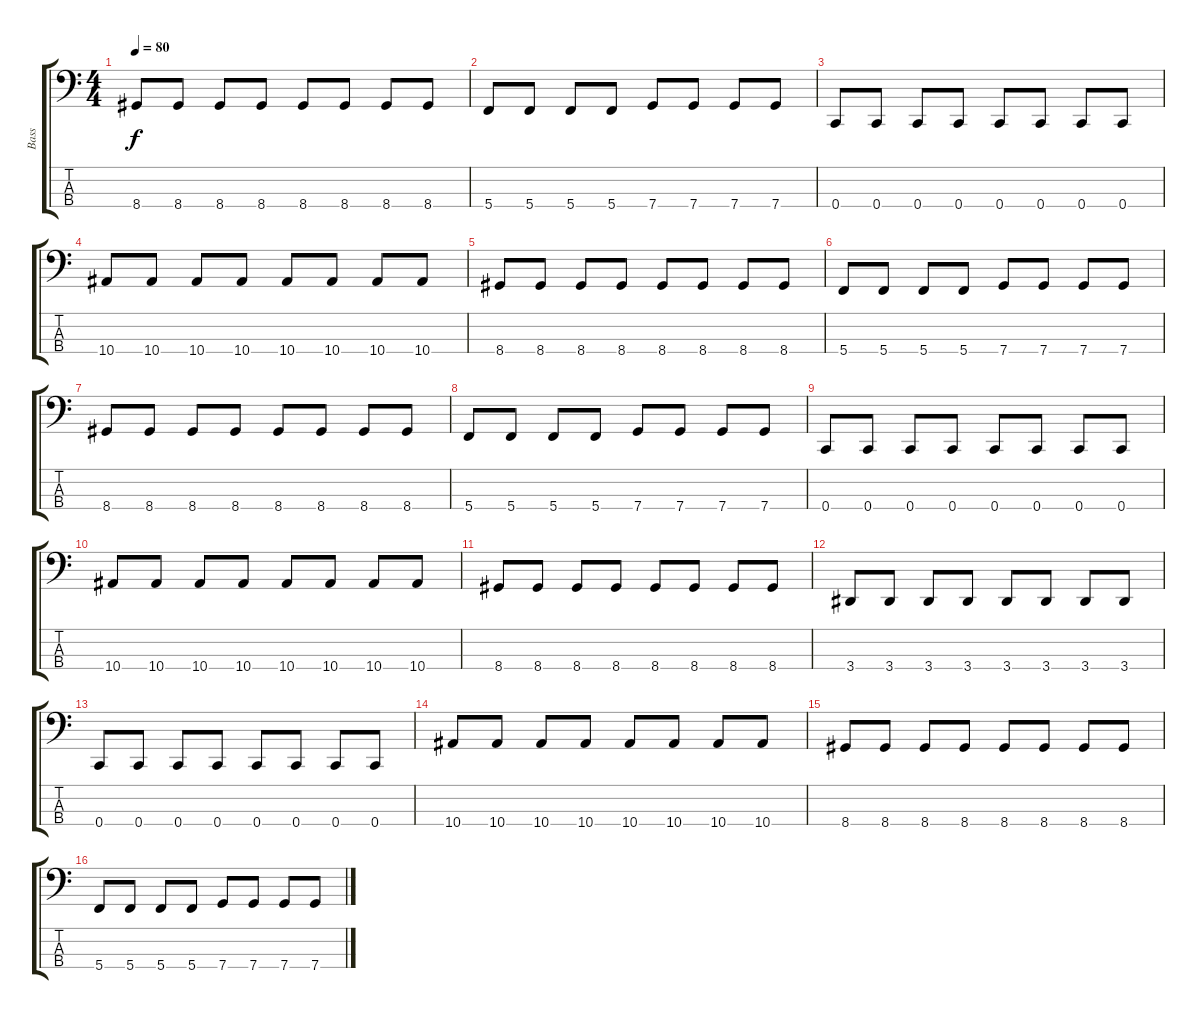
\track ("Bass" "Bass") {instrument electricbassfinger}
\staff {score tabs}
\tuning (F2 C2 G1 C1) {hide}
\ts (4 4)
\tempo 80
\clef f4
\ks c
8.4.8{dy f} 8.4.8 8.4.8 8.4.8 8.4.8 8.4.8 8.4.8 8.4.8 |
5.4.8 5.4.8 5.4.8 5.4.8 7.4.8 7.4.8 7.4.8 7.4.8 |
0.4.8 0.4.8 0.4.8 0.4.8 0.4.8 0.4.8 0.4.8 0.4.8 |
10.4.8 10.4.8 10.4.8 10.4.8 10.4.8 10.4.8 10.4.8 10.4.8 |
8.4.8 8.4.8 8.4.8 8.4.8 8.4.8 8.4.8 8.4.8 8.4.8 |
5.4.8 5.4.8 5.4.8 5.4.8 7.4.8 7.4.8 7.4.8 7.4.8 |
8.4.8 8.4.8 8.4.8 8.4.8 8.4.8 8.4.8 8.4.8 8.4.8 |
5.4.8 5.4.8 5.4.8 5.4.8 7.4.8 7.4.8 7.4.8 7.4.8 |
0.4.8 0.4.8 0.4.8 0.4.8 0.4.8 0.4.8 0.4.8 0.4.8 |
10.4.8 10.4.8 10.4.8 10.4.8 10.4.8 10.4.8 10.4.8 10.4.8 |
8.4.8 8.4.8 8.4.8 8.4.8 8.4.8 8.4.8 8.4.8 8.4.8 |
3.4.8 3.4.8 3.4.8 3.4.8 3.4.8 3.4.8 3.4.8 3.4.8 |
0.4.8 0.4.8 0.4.8 0.4.8 0.4.8 0.4.8 0.4.8 0.4.8 |
10.4.8 10.4.8 10.4.8 10.4.8 10.4.8 10.4.8 10.4.8 10.4.8 |
8.4.8 8.4.8 8.4.8 8.4.8 8.4.8 8.4.8 8.4.8 8.4.8 |
5.4.8 5.4.8 5.4.8 5.4.8 7.4.8 7.4.8 7.4.8 7.4.8
